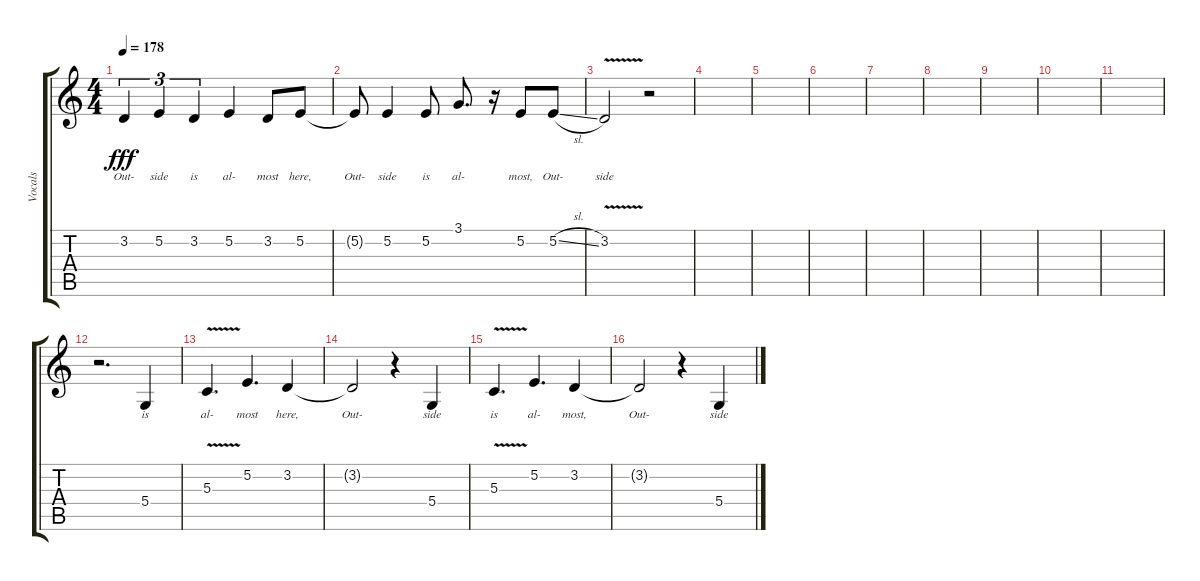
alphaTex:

\track ("Vocals" "Vocals") {instrument lead1square}
\staff {score tabs}
\tuning (E4 B3 G3 D3 A2 D2) {hide}
\ts (4 4)
\tempo 178
\clef g2
\ks c
3.2.4{tu (3 2) lyrics (0 "Out-") lyrics (1 "") lyrics (2 "") lyrics (3 "") lyrics (4 "") dy fff} 5.2.4{tu (3 2) lyrics (0 "side") lyrics (1 "") lyrics (2 "") lyrics (3 "") lyrics (4 "")} 3.2.4{tu (3 2) lyrics (0 "is") lyrics (1 "") lyrics (2 "") lyrics (3 "") lyrics (4 "")} 5.2.4{lyrics (0 "al-") lyrics (1 "") lyrics (2 "") lyrics (3 "") lyrics (4 "")} 3.2.8{lyrics (0 "most") lyrics (1 "") lyrics (2 "") lyrics (3 "") lyrics (4 "")} 5.2.8{lyrics (0 "here,") lyrics (1 "") lyrics (2 "") lyrics (3 "") lyrics (4 "")} |
5.2{t}.8{lyrics (0 "Out-") lyrics (1 "") lyrics (2 "") lyrics (3 "") lyrics (4 "")} 5.2.4{lyrics (0 "side") lyrics (1 "") lyrics (2 "") lyrics (3 "") lyrics (4 "")} 5.2.8{lyrics (0 "is") lyrics (1 "") lyrics (2 "") lyrics (3 "") lyrics (4 "")} 3.1.8{d lyrics (0 "al-") lyrics (1 "") lyrics (2 "") lyrics (3 "") lyrics (4 "")} r.16 5.2.8{lyrics (0 "most,") lyrics (1 "") lyrics (2 "") lyrics (3 "") lyrics (4 "")} 5.2{sl}.8{lyrics (0 "Out-") lyrics (1 "") lyrics (2 "") lyrics (3 "") lyrics (4 "")} |
3.2{v}.2{lyrics (0 "side") lyrics (1 "") lyrics (2 "") lyrics (3 "") lyrics (4 "")} r.2 |
|
|
|
|
|
|
|
|
r.2{d} 5.4.4{lyrics (0 "is") lyrics (1 "") lyrics (2 "") lyrics (3 "") lyrics (4 "")} |
5.3{v}.4{d lyrics (0 "al-") lyrics (1 "") lyrics (2 "") lyrics (3 "") lyrics (4 "")} 5.2.4{d lyrics (0 "most") lyrics (1 "") lyrics (2 "") lyrics (3 "") lyrics (4 "")} 3.2.4{lyrics (0 "here,") lyrics (1 "") lyrics (2 "") lyrics (3 "") lyrics (4 "")} |
3.2{t}.2{lyrics (0 "Out-") lyrics (1 "") lyrics (2 "") lyrics (3 "") lyrics (4 "")} r.4 5.4.4{lyrics (0 "side") lyrics (1 "") lyrics (2 "") lyrics (3 "") lyrics (4 "")} |
5.3{v}.4{d lyrics (0 "is") lyrics (1 "") lyrics (2 "") lyrics (3 "") lyrics (4 "")} 5.2.4{d lyrics (0 "al-") lyrics (1 "") lyrics (2 "") lyrics (3 "") lyrics (4 "")} 3.2.4{lyrics (0 "most,") lyrics (1 "") lyrics (2 "") lyrics (3 "") lyrics (4 "")} |
3.2{t}.2{lyrics (0 "Out-") lyrics (1 "") lyrics (2 "") lyrics (3 "") lyrics (4 "")} r.4 5.4.4{lyrics (0 "side") lyrics (1 "") lyrics (2 "") lyrics (3 "") lyrics (4 "")}
